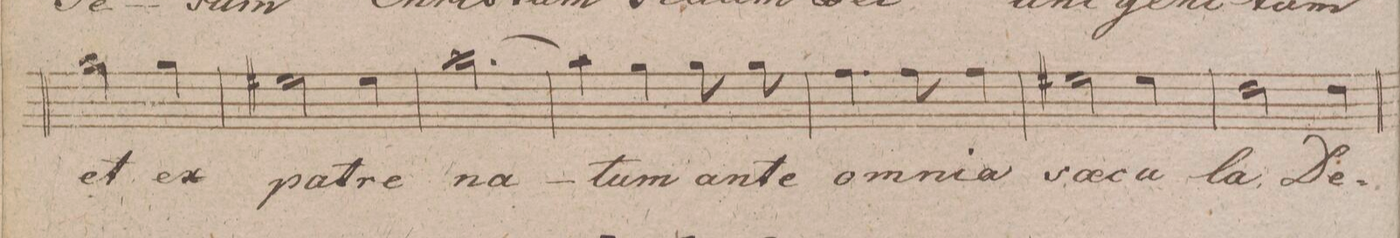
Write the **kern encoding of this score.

**kern	**text	**dynam
*I"Soprano.	*	*
*clefC1	*	*
*k[f#]	*	*
*M3/4	*	*
2ee\	et	.
4ee\	ex	.
=43	=43	=43
2cc#X\	pa-	.
4cc#\	-tre	.
=44	=44	=44
[2.ff#\	na-	.
=45	=45	=45
4ff#\]	.	.
4ee\	-tum	.
8ee\	an-	.
8ee\	-te	.
=46	=46	=46
4.dd\	om-	.
8dd\	-ni-	.
4dd\	-a	.
=47	=47	=47
2cc#X\	sae-	.
4cc#\	-cu-	.
=48	=48	=48
2b\	-la,	.
4b\	De-	.
=49	=49	=49
*-	*-	*-
